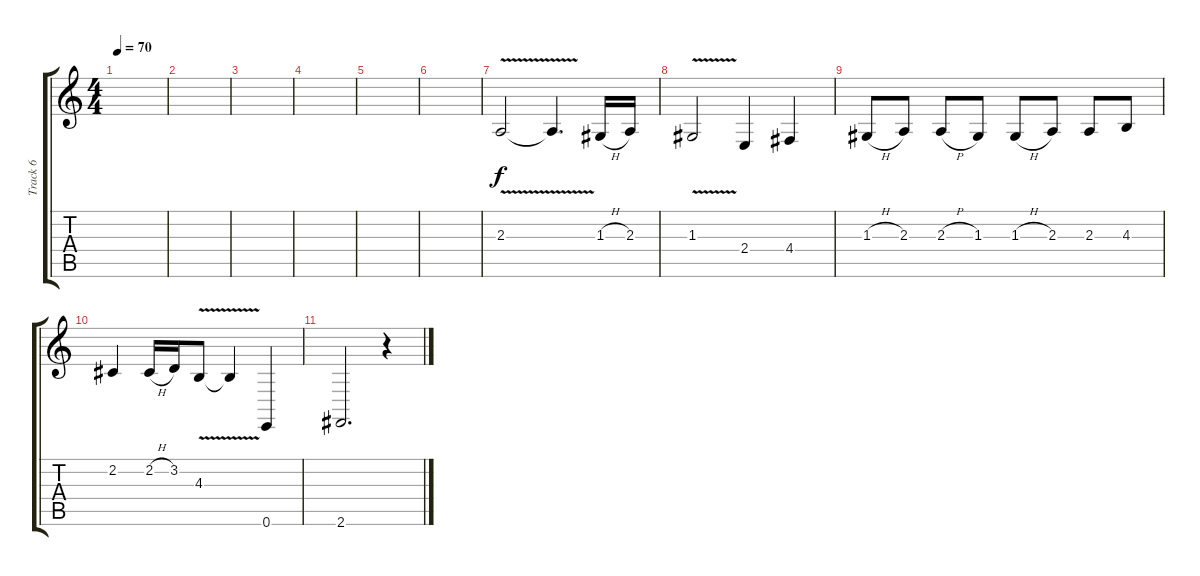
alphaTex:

\track ("Track 6" "Track 6") {instrument cello}
\staff {score tabs}
\tuning (E4 B3 G3 D3 A2 E2) {hide}
\ts (4 4)
\tempo 70
\clef g2
\ks c
|
|
|
|
|
|
2.3{v}.2 2.3{t}.4{d} 1.3{h}.16 2.3.16 |
1.3{v}.2 2.4.4 4.4.4 |
1.3{h}.8 2.3.8 2.3{h}.8 1.3.8 1.3{h}.8 2.3.8 2.3.8 4.3.8 |
2.2.4 2.2{h}.16 3.2.16 4.3{v}.8 4.3{t}.4 0.6.4 |
2.6.2{d} r.4
